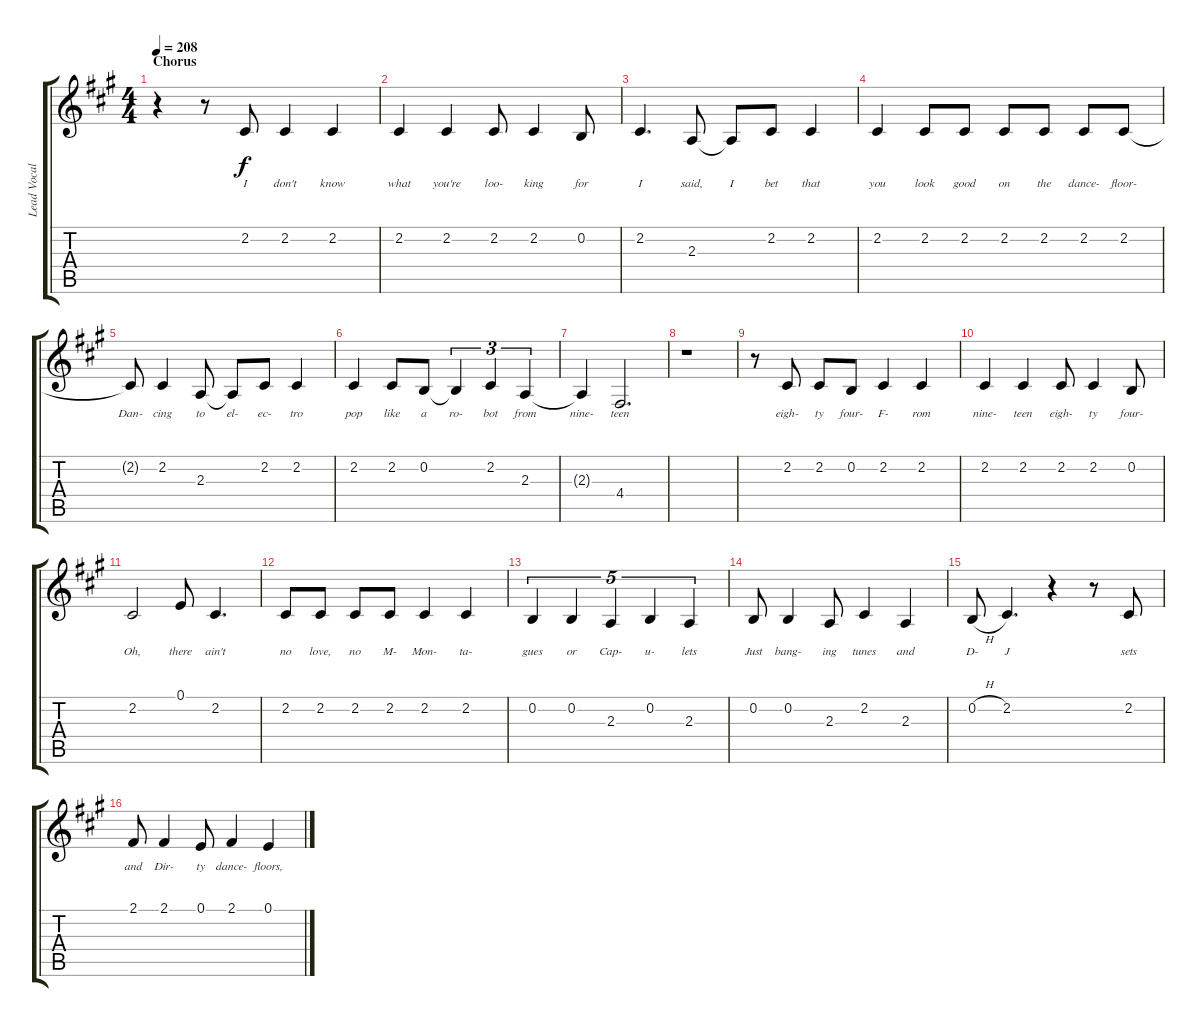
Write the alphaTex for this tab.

\track ("Lead Vocals" "Lead Vocal") {instrument lead2sawtooth}
\staff {score tabs}
\tuning (E4 B3 G3 D3 A2 E2) {hide}
\ts (4 4)
\section ("" "Chorus")
\tempo 208
\clef g2
\ks a
r.4{dy f} r.8 2.2.8{lyrics (0 "I") lyrics (1 "") lyrics (2 "") lyrics (3 "") lyrics (4 "")} 2.2.4{lyrics (0 "don't") lyrics (1 "") lyrics (2 "") lyrics (3 "") lyrics (4 "")} 2.2.4{lyrics (0 "know") lyrics (1 "") lyrics (2 "") lyrics (3 "") lyrics (4 "")} |
2.2.4{lyrics (0 "what") lyrics (1 "") lyrics (2 "") lyrics (3 "") lyrics (4 "")} 2.2.4{lyrics (0 "you're") lyrics (1 "") lyrics (2 "") lyrics (3 "") lyrics (4 "")} 2.2.8{lyrics (0 "loo-") lyrics (1 "") lyrics (2 "") lyrics (3 "") lyrics (4 "")} 2.2.4{lyrics (0 "king") lyrics (1 "") lyrics (2 "") lyrics (3 "") lyrics (4 "")} 0.2.8{lyrics (0 "for") lyrics (1 "") lyrics (2 "") lyrics (3 "") lyrics (4 "")} |
2.2.4{d lyrics (0 "I") lyrics (1 "") lyrics (2 "") lyrics (3 "") lyrics (4 "")} 2.3.8{lyrics (0 "said,") lyrics (1 "") lyrics (2 "") lyrics (3 "") lyrics (4 "")} 2.3{t}.8{lyrics (0 "I") lyrics (1 "") lyrics (2 "") lyrics (3 "") lyrics (4 "")} 2.2.8{lyrics (0 "bet") lyrics (1 "") lyrics (2 "") lyrics (3 "") lyrics (4 "")} 2.2.4{lyrics (0 "that") lyrics (1 "") lyrics (2 "") lyrics (3 "") lyrics (4 "")} |
2.2.4{lyrics (0 "you") lyrics (1 "") lyrics (2 "") lyrics (3 "") lyrics (4 "")} 2.2.8{lyrics (0 "look") lyrics (1 "") lyrics (2 "") lyrics (3 "") lyrics (4 "")} 2.2.8{lyrics (0 "good") lyrics (1 "") lyrics (2 "") lyrics (3 "") lyrics (4 "")} 2.2.8{lyrics (0 "on") lyrics (1 "") lyrics (2 "") lyrics (3 "") lyrics (4 "")} 2.2.8{lyrics (0 "the") lyrics (1 "") lyrics (2 "") lyrics (3 "") lyrics (4 "")} 2.2.8{lyrics (0 "dance-") lyrics (1 "") lyrics (2 "") lyrics (3 "") lyrics (4 "")} 2.2.8{lyrics (0 "floor-") lyrics (1 "") lyrics (2 "") lyrics (3 "") lyrics (4 "")} |
2.2{t}.8{lyrics (0 "Dan-") lyrics (1 "") lyrics (2 "") lyrics (3 "") lyrics (4 "")} 2.2.4{lyrics (0 "cing") lyrics (1 "") lyrics (2 "") lyrics (3 "") lyrics (4 "")} 2.3.8{lyrics (0 "to") lyrics (1 "") lyrics (2 "") lyrics (3 "") lyrics (4 "")} 2.3{t}.8{lyrics (0 "el-") lyrics (1 "") lyrics (2 "") lyrics (3 "") lyrics (4 "")} 2.2.8{lyrics (0 "ec-") lyrics (1 "") lyrics (2 "") lyrics (3 "") lyrics (4 "")} 2.2.4{lyrics (0 "tro") lyrics (1 "") lyrics (2 "") lyrics (3 "") lyrics (4 "")} |
2.2.4{lyrics (0 "pop") lyrics (1 "") lyrics (2 "") lyrics (3 "") lyrics (4 "")} 2.2.8{lyrics (0 "like") lyrics (1 "") lyrics (2 "") lyrics (3 "") lyrics (4 "")} 0.2.8{lyrics (0 "a") lyrics (1 "") lyrics (2 "") lyrics (3 "") lyrics (4 "")} 0.2{t}.4{tu (3 2) lyrics (0 "ro-") lyrics (1 "") lyrics (2 "") lyrics (3 "") lyrics (4 "")} 2.2.4{tu (3 2) lyrics (0 "bot") lyrics (1 "") lyrics (2 "") lyrics (3 "") lyrics (4 "")} 2.3.4{tu (3 2) lyrics (0 "from") lyrics (1 "") lyrics (2 "") lyrics (3 "") lyrics (4 "")} |
2.3{t}.4{lyrics (0 "nine-") lyrics (1 "") lyrics (2 "") lyrics (3 "") lyrics (4 "")} 4.4.2{d lyrics (0 "teen") lyrics (1 "") lyrics (2 "") lyrics (3 "") lyrics (4 "")} |
r.1 |
r.8 2.2.8{lyrics (0 "eigh-") lyrics (1 "") lyrics (2 "") lyrics (3 "") lyrics (4 "")} 2.2.8{lyrics (0 "ty") lyrics (1 "") lyrics (2 "") lyrics (3 "") lyrics (4 "")} 0.2.8{lyrics (0 "four-") lyrics (1 "") lyrics (2 "") lyrics (3 "") lyrics (4 "")} 2.2.4{lyrics (0 "F-") lyrics (1 "") lyrics (2 "") lyrics (3 "") lyrics (4 "")} 2.2.4{lyrics (0 "rom") lyrics (1 "") lyrics (2 "") lyrics (3 "") lyrics (4 "")} |
2.2.4{lyrics (0 "nine-") lyrics (1 "") lyrics (2 "") lyrics (3 "") lyrics (4 "")} 2.2.4{lyrics (0 "teen") lyrics (1 "") lyrics (2 "") lyrics (3 "") lyrics (4 "")} 2.2.8{lyrics (0 "eigh-") lyrics (1 "") lyrics (2 "") lyrics (3 "") lyrics (4 "")} 2.2.4{lyrics (0 "ty") lyrics (1 "") lyrics (2 "") lyrics (3 "") lyrics (4 "")} 0.2.8{lyrics (0 "four-") lyrics (1 "") lyrics (2 "") lyrics (3 "") lyrics (4 "")} |
2.2.2{lyrics (0 "Oh,") lyrics (1 "") lyrics (2 "") lyrics (3 "") lyrics (4 "")} 0.1.8{lyrics (0 "there") lyrics (1 "") lyrics (2 "") lyrics (3 "") lyrics (4 "")} 2.2.4{d lyrics (0 "ain't") lyrics (1 "") lyrics (2 "") lyrics (3 "") lyrics (4 "")} |
2.2.8{lyrics (0 "no") lyrics (1 "") lyrics (2 "") lyrics (3 "") lyrics (4 "")} 2.2.8{lyrics (0 "love,") lyrics (1 "") lyrics (2 "") lyrics (3 "") lyrics (4 "")} 2.2.8{lyrics (0 "no") lyrics (1 "") lyrics (2 "") lyrics (3 "") lyrics (4 "")} 2.2.8{lyrics (0 "M-") lyrics (1 "") lyrics (2 "") lyrics (3 "") lyrics (4 "")} 2.2.4{lyrics (0 "Mon-") lyrics (1 "") lyrics (2 "") lyrics (3 "") lyrics (4 "")} 2.2.4{lyrics (0 "ta-") lyrics (1 "") lyrics (2 "") lyrics (3 "") lyrics (4 "")} |
0.2.4{tu (5 4) lyrics (0 "gues") lyrics (1 "") lyrics (2 "") lyrics (3 "") lyrics (4 "")} 0.2.4{tu (5 4) lyrics (0 "or") lyrics (1 "") lyrics (2 "") lyrics (3 "") lyrics (4 "")} 2.3.4{tu (5 4) lyrics (0 "Cap-") lyrics (1 "") lyrics (2 "") lyrics (3 "") lyrics (4 "")} 0.2.4{tu (5 4) lyrics (0 "u-") lyrics (1 "") lyrics (2 "") lyrics (3 "") lyrics (4 "")} 2.3.4{tu (5 4) lyrics (0 "lets") lyrics (1 "") lyrics (2 "") lyrics (3 "") lyrics (4 "")} |
0.2.8{lyrics (0 "Just") lyrics (1 "") lyrics (2 "") lyrics (3 "") lyrics (4 "")} 0.2.4{lyrics (0 "bang-") lyrics (1 "") lyrics (2 "") lyrics (3 "") lyrics (4 "")} 2.3.8{lyrics (0 "ing") lyrics (1 "") lyrics (2 "") lyrics (3 "") lyrics (4 "")} 2.2.4{lyrics (0 "tunes") lyrics (1 "") lyrics (2 "") lyrics (3 "") lyrics (4 "")} 2.3.4{lyrics (0 "and") lyrics (1 "") lyrics (2 "") lyrics (3 "") lyrics (4 "")} |
0.2{h}.8{lyrics (0 "D-") lyrics (1 "") lyrics (2 "") lyrics (3 "") lyrics (4 "")} 2.2.4{d lyrics (0 "J") lyrics (1 "") lyrics (2 "") lyrics (3 "") lyrics (4 "")} r.4 r.8 2.2.8{lyrics (0 "sets") lyrics (1 "") lyrics (2 "") lyrics (3 "") lyrics (4 "")} |
2.1.8{lyrics (0 "and") lyrics (1 "") lyrics (2 "") lyrics (3 "") lyrics (4 "")} 2.1.4{lyrics (0 "Dir-") lyrics (1 "") lyrics (2 "") lyrics (3 "") lyrics (4 "")} 0.1.8{lyrics (0 "ty") lyrics (1 "") lyrics (2 "") lyrics (3 "") lyrics (4 "")} 2.1.4{lyrics (0 "dance-") lyrics (1 "") lyrics (2 "") lyrics (3 "") lyrics (4 "")} 0.1.4{lyrics (0 "floors,") lyrics (1 "") lyrics (2 "") lyrics (3 "") lyrics (4 "")}
